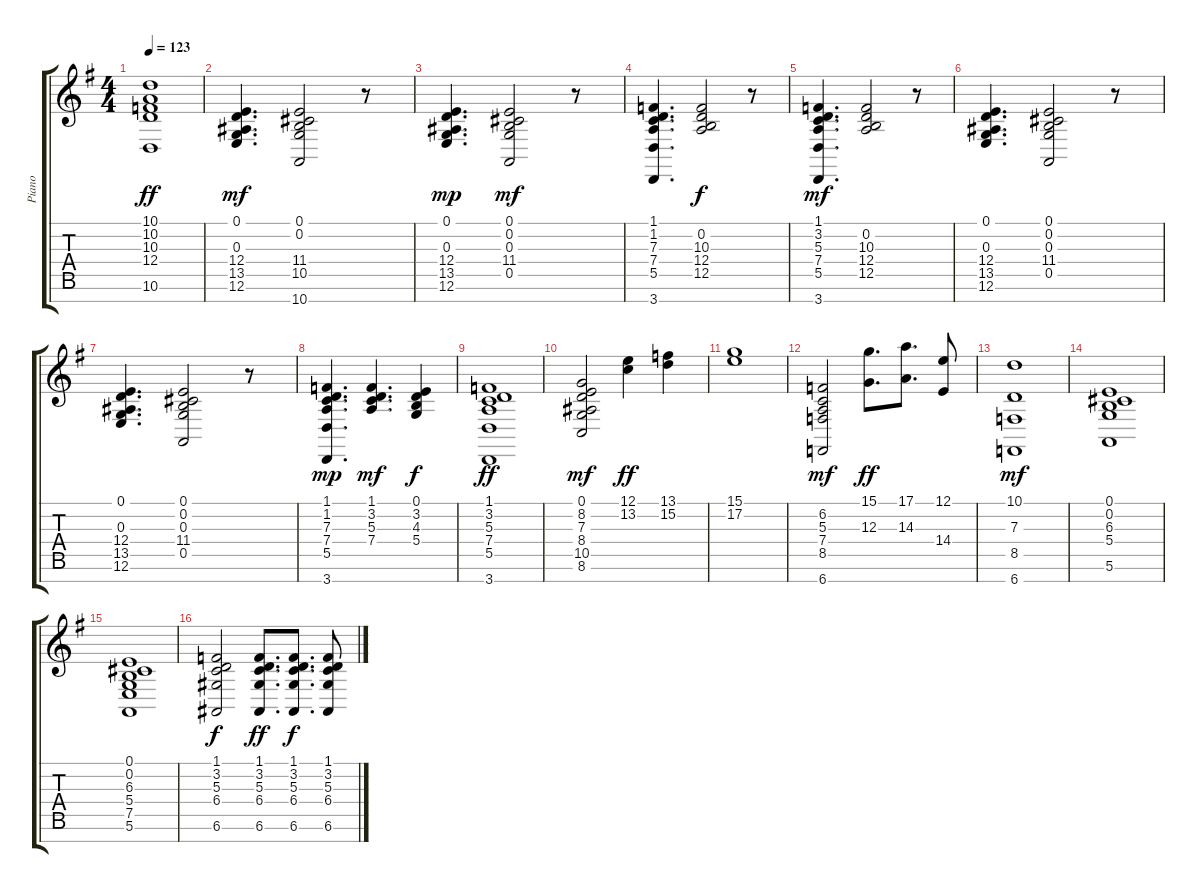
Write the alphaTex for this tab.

\track ("Piano" "Piano") {instrument brightacousticpiano}
\staff {score tabs}
\tuning (E4 B3 G3 D3 A2 E2 B1) {hide}
\ts (4 4)
\tempo 123
\clef g2
\ks g
(10.1 10.2 10.3 12.4 10.6).1{dy ff} |
(0.1 0.3 12.4 13.5 12.6).4{d dy mf} (0.1 0.2 11.4 10.5 10.7).2 r.8 |
(0.1 0.3 12.4 13.5 12.6).4{d dy mp} (0.1 0.2 0.3 11.4 0.5).2{dy mf} r.8 |
(1.1 1.2 7.3 7.4 5.5 3.7).4{d} (0.2 10.3 12.4 12.5).2{dy f} r.8 |
(1.1 3.2 5.3 7.4 5.5 3.7).4{d dy mf} (0.2 10.3 12.4 12.5).2 r.8 |
(0.1 0.3 12.4 13.5 12.6).4{d} (0.1 0.2 0.3 11.4 0.5).2 r.8 |
(0.1 0.3 12.4 13.5 12.6).4{d} (0.1 0.2 0.3 11.4 0.5).2 r.8 |
(1.1 1.2 7.3 7.4 5.5 3.7).4{d dy mp} (1.1 3.2 5.3 7.4).4{d dy mf} (0.1 3.2 4.3 5.4).4{dy f} |
(1.1 3.2 5.3 7.4 5.5 3.7).1{dy ff} |
(0.1 8.2 7.3 8.4 10.5 8.6).2{dy mf} (12.1 13.2).4{dy ff} (13.1 15.2).4 |
(15.1 17.2).1 |
(6.2 5.3 7.4 8.5 6.7).2{dy mf} (15.1 12.3).8{d dy ff} (17.1 14.3).8{d} (12.1 14.4).8 |
(10.1 7.3 8.5 6.7).1{dy mf} |
(0.1 0.2 6.3 5.4 5.6).1 |
(0.1 0.2 6.3 5.4 7.5 5.6).1 |
(1.1 3.2 5.3 6.4 6.6).2{dy f} (1.1 3.2 5.3 6.4 6.6).8{d dy ff} (1.1 3.2 5.3 6.4 6.6).8{d dy f} (1.1 3.2 5.3 6.4 6.6).8
